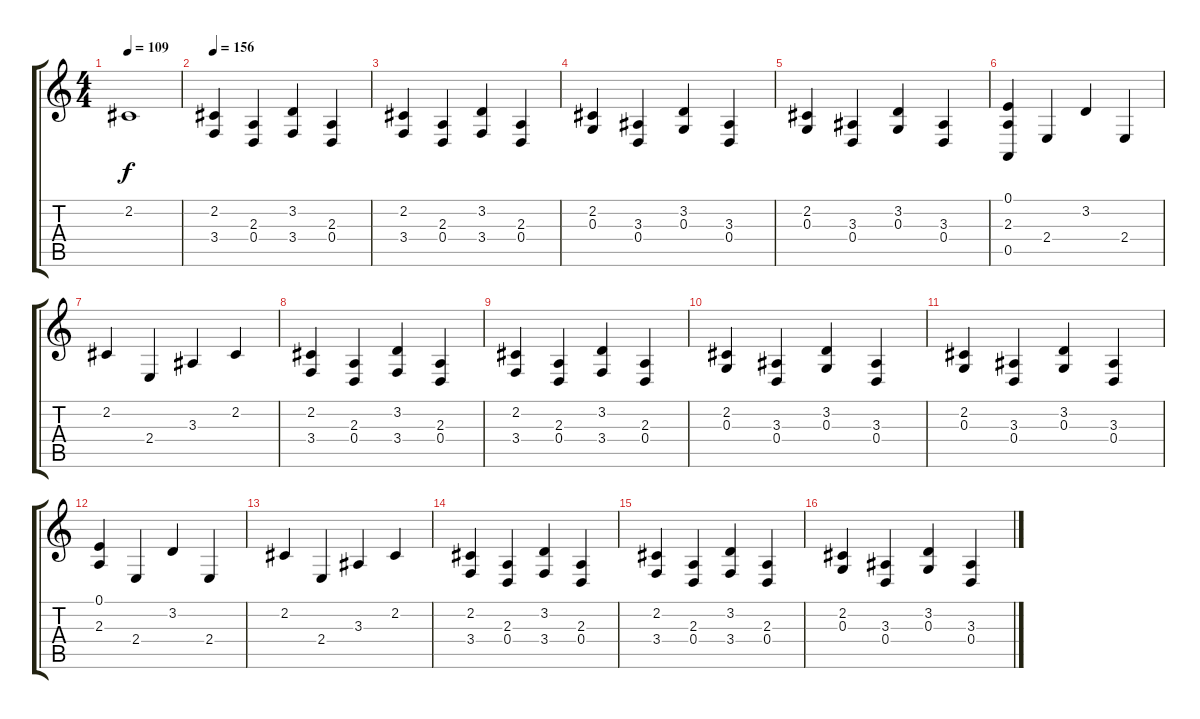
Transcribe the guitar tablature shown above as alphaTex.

\track "" {instrument electricgrandpiano}
\staff {score tabs}
\tuning (E4 B3 G3 D3 A2 E2) {hide}
\ts (4 4)
\tempo 109
\clef g2
\ks c
2.2.1{dy f} |
\tempo 156
(2.2 3.4).4 (2.3 0.4).4 (3.2 3.4).4 (2.3 0.4).4 |
(2.2 3.4).4 (2.3 0.4).4 (3.2 3.4).4 (2.3 0.4).4 |
(2.2 0.3).4 (3.3 0.4).4 (3.2 0.3).4 (3.3 0.4).4 |
(2.2 0.3).4 (3.3 0.4).4 (3.2 0.3).4 (3.3 0.4).4 |
(0.1 2.3 0.5).4 2.4.4 3.2.4 2.4.4 |
2.2.4 2.4.4 3.3.4 2.2.4 |
(2.2 3.4).4 (2.3 0.4).4 (3.2 3.4).4 (2.3 0.4).4 |
(2.2 3.4).4 (2.3 0.4).4 (3.2 3.4).4 (2.3 0.4).4 |
(2.2 0.3).4 (3.3 0.4).4 (3.2 0.3).4 (3.3 0.4).4 |
(2.2 0.3).4 (3.3 0.4).4 (3.2 0.3).4 (3.3 0.4).4 |
(0.1 2.3).4 2.4.4 3.2.4 2.4.4 |
2.2.4 2.4.4 3.3.4 2.2.4 |
(2.2 3.4).4 (2.3 0.4).4 (3.2 3.4).4 (2.3 0.4).4 |
(2.2 3.4).4 (2.3 0.4).4 (3.2 3.4).4 (2.3 0.4).4 |
(2.2 0.3).4 (3.3 0.4).4 (3.2 0.3).4 (3.3 0.4).4
